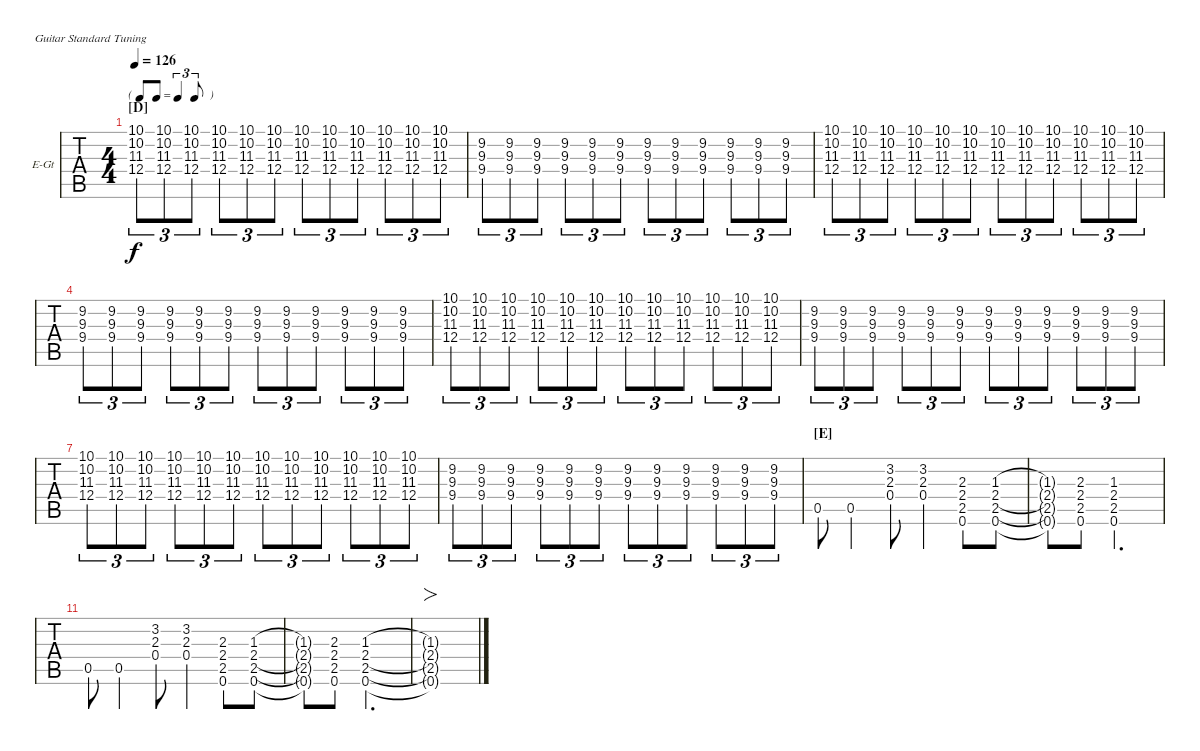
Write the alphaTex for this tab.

\bracketExtendMode nobrackets
\firstSystemTrackNameOrientation horizontal
\otherSystemsTrackNameOrientation horizontal
\defaultBarNumberDisplay FirstOfSystem
\track ("Guitar 2" "E-Gt") {instrument overdrivenguitar}
\staff {tabs}
\tuning (E4 B3 G3 D3 A2 E2)
\ts (4 4)
\tf triplet8th
\section ("D" "")
\scale
0.5
\tempo 126
\accidentals auto
\clef g2
\ottava regular
\simile none
\ks a
(10.2 11.3 12.4 10.1).8{tu (3 2) dy f} (10.2 11.3 12.4 10.1).8{tu (3 2)} (10.2 11.3 12.4 10.1).8{tu (3 2)} (10.2 11.3 12.4 10.1).8{tu (3 2)} (10.2 11.3 12.4 10.1).8{tu (3 2)} (10.2 11.3 12.4 10.1).8{tu (3 2)} (10.2 11.3 12.4 10.1).8{tu (3 2)} (10.2 11.3 12.4 10.1).8{tu (3 2)} (10.2 11.3 12.4 10.1).8{tu (3 2)} (10.2 11.3 12.4 10.1).8{tu (3 2)} (10.2 11.3 12.4 10.1).8{tu (3 2)} (10.2 11.3 12.4 10.1).8{tu (3 2)} |
\scale
0.5 (9.2 9.3 9.4).8{tu (3 2)} (9.2 9.3 9.4).8{tu (3 2)} (9.2 9.3 9.4).8{tu (3 2)} (9.2 9.3 9.4).8{tu (3 2)} (9.2 9.3 9.4).8{tu (3 2)} (9.2 9.3 9.4).8{tu (3 2)} (9.2 9.3 9.4).8{tu (3 2)} (9.2 9.3 9.4).8{tu (3 2)} (9.2 9.3 9.4).8{tu (3 2)} (9.2 9.3 9.4).8{tu (3 2)} (9.2 9.3 9.4).8{tu (3 2)} (9.2 9.3 9.4).8{tu (3 2)} |
\scale
0.5 (10.2 11.3 12.4 10.1).8{tu (3 2)} (10.2 11.3 12.4 10.1).8{tu (3 2)} (10.2 11.3 12.4 10.1).8{tu (3 2)} (10.2 11.3 12.4 10.1).8{tu (3 2)} (10.2 11.3 12.4 10.1).8{tu (3 2)} (10.2 11.3 12.4 10.1).8{tu (3 2)} (10.2 11.3 12.4 10.1).8{tu (3 2)} (10.2 11.3 12.4 10.1).8{tu (3 2)} (10.2 11.3 12.4 10.1).8{tu (3 2)} (10.2 11.3 12.4 10.1).8{tu (3 2)} (10.2 11.3 12.4 10.1).8{tu (3 2)} (10.2 11.3 12.4 10.1).8{tu (3 2)} |
\scale
0.5 (9.2 9.3 9.4).8{tu (3 2)} (9.2 9.3 9.4).8{tu (3 2)} (9.2 9.3 9.4).8{tu (3 2)} (9.2 9.3 9.4).8{tu (3 2)} (9.2 9.3 9.4).8{tu (3 2)} (9.2 9.3 9.4).8{tu (3 2)} (9.2 9.3 9.4).8{tu (3 2)} (9.2 9.3 9.4).8{tu (3 2)} (9.2 9.3 9.4).8{tu (3 2)} (9.2 9.3 9.4).8{tu (3 2)} (9.2 9.3 9.4).8{tu (3 2)} (9.2 9.3 9.4).8{tu (3 2)} |
\scale
0.512195 (10.2 11.3 12.4 10.1).8{tu (3 2)} (10.2 11.3 12.4 10.1).8{tu (3 2)} (10.2 11.3 12.4 10.1).8{tu (3 2)} (10.2 11.3 12.4 10.1).8{tu (3 2)} (10.2 11.3 12.4 10.1).8{tu (3 2)} (10.2 11.3 12.4 10.1).8{tu (3 2)} (10.2 11.3 12.4 10.1).8{tu (3 2)} (10.2 11.3 12.4 10.1).8{tu (3 2)} (10.2 11.3 12.4 10.1).8{tu (3 2)} (10.2 11.3 12.4 10.1).8{tu (3 2)} (10.2 11.3 12.4 10.1).8{tu (3 2)} (10.2 11.3 12.4 10.1).8{tu (3 2)} |
\scale
0.487805 (9.2 9.3 9.4).8{tu (3 2)} (9.2 9.3 9.4).8{tu (3 2)} (9.2 9.3 9.4).8{tu (3 2)} (9.2 9.3 9.4).8{tu (3 2)} (9.2 9.3 9.4).8{tu (3 2)} (9.2 9.3 9.4).8{tu (3 2)} (9.2 9.3 9.4).8{tu (3 2)} (9.2 9.3 9.4).8{tu (3 2)} (9.2 9.3 9.4).8{tu (3 2)} (9.2 9.3 9.4).8{tu (3 2)} (9.2 9.3 9.4).8{tu (3 2)} (9.2 9.3 9.4).8{tu (3 2)} |
\scale
0.5 (10.2 11.3 12.4 10.1).8{tu (3 2)} (10.2 11.3 12.4 10.1).8{tu (3 2)} (10.2 11.3 12.4 10.1).8{tu (3 2)} (10.2 11.3 12.4 10.1).8{tu (3 2)} (10.2 11.3 12.4 10.1).8{tu (3 2)} (10.2 11.3 12.4 10.1).8{tu (3 2)} (10.2 11.3 12.4 10.1).8{tu (3 2)} (10.2 11.3 12.4 10.1).8{tu (3 2)} (10.2 11.3 12.4 10.1).8{tu (3 2)} (10.2 11.3 12.4 10.1).8{tu (3 2)} (10.2 11.3 12.4 10.1).8{tu (3 2)} (10.2 11.3 12.4 10.1).8{tu (3 2)} |
\scale
0.5 (9.2 9.3 9.4).8{tu (3 2)} (9.2 9.3 9.4).8{tu (3 2)} (9.2 9.3 9.4).8{tu (3 2)} (9.2 9.3 9.4).8{tu (3 2)} (9.2 9.3 9.4).8{tu (3 2)} (9.2 9.3 9.4).8{tu (3 2)} (9.2 9.3 9.4).8{tu (3 2)} (9.2 9.3 9.4).8{tu (3 2)} (9.2 9.3 9.4).8{tu (3 2)} (9.2 9.3 9.4).8{tu (3 2)} (9.2 9.3 9.4).8{tu (3 2)} (9.2 9.3 9.4).8{tu (3 2)} |
\section ("E" "")
\scale
0.5 0.5.8 0.5.4 (3.2 2.3 0.4).8 (3.2 2.3 0.4).4 (2.3 2.4 2.5 0.6).8 (1.3 2.4 2.5 0.6).8 |
\scale
0.5 (1.3{t} 2.4{t} 2.5{t} 0.6{t}).8 (2.3 2.4 2.5 0.6).8 (1.3 2.4 2.5 0.6).2{d} |
\scale
0.5 0.5.8 0.5.4 (3.2 2.3 0.4).8 (3.2 2.3 0.4).4 (2.3 2.4 2.5 0.6).8 (1.3 2.4 2.5 0.6).8 |
(1.3{t} 2.4{t} 2.5{t} 0.6{t}).8 (2.3 2.4 2.5 0.6).8 (1.3 2.4 2.5 0.6).2{d} |
(1.3{t} 2.4{t} 2.5{t} 0.6{t}).1{fo}
